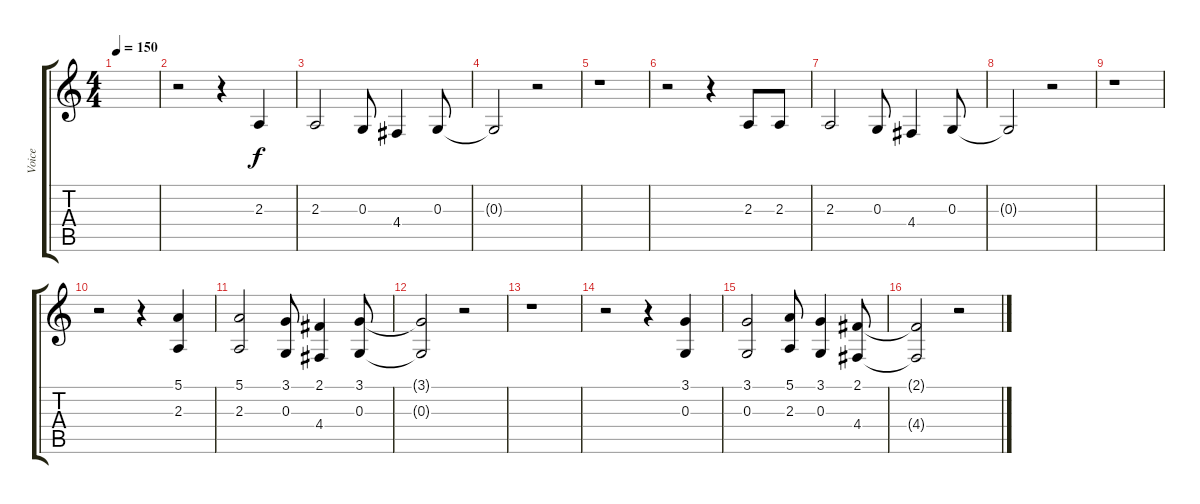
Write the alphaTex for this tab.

\track ("Voice" "Voice") {instrument viola}
\staff {score tabs}
\tuning (E4 B3 G3 D3 A2 E2) {hide}
\ts (4 4)
\tempo 150
\clef g2
\ks c
|
r.2 r.4 2.3.4 |
2.3.2 0.3.8 4.4.4 0.3.8 |
0.3{t}.2 r.2 |
r.1 |
r.2 r.4 2.3.8 2.3.8 |
2.3.2 0.3.8 4.4.4 0.3.8 |
0.3{t}.2 r.2 |
r.1 |
r.2 r.4 (5.1 2.3).4 |
(5.1 2.3).2 (3.1 0.3).8 (2.1 4.4).4 (3.1 0.3).8 |
(3.1{t} 0.3{t}).2 r.2 |
r.1 |
r.2 r.4 (3.1 0.3).4 |
(3.1 0.3).2 (5.1 2.3).8 (3.1 0.3).4 (2.1 4.4).8 |
(2.1{t} 4.4{t}).2 r.2
